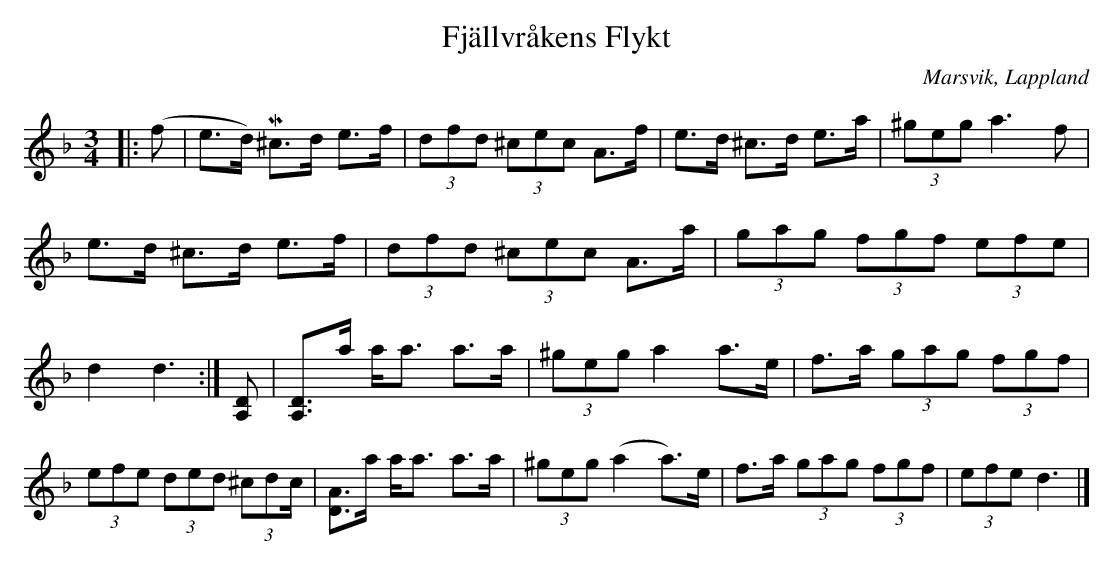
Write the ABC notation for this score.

X:1
T:Fjällvråkens Flykt
O:Marsvik, Lappland
M:3/4
L:1/16
K:Dm
|: (f2 | e3d) M^c3d e3f | (3d2f2d2 (3^c2e2c2 A3f | e3d ^c3d e3a |(3^g2e2g2 a6 f2 | e3d ^c3d e3f | (3d2f2d2 (3^c2e2c2 A3a | (3g2a2g2 (3f2g2f2 (3e2f2e2 | d4 d6:| [A,2D2] | [A,3D3]a aa3 a3a|(3^g2e2g2 a4 a3e | f3a (3g2a2g2 (3f2g2f2 | (3e2f2e2 (3d2e2d2 (3^c2d2c | [D3A3]a aa3 a3a | (3^g2e2g2 (a4 a3)e | f3a (3g2a2g2 (3f2g2f2 | (3e2f2e2  d6|]
